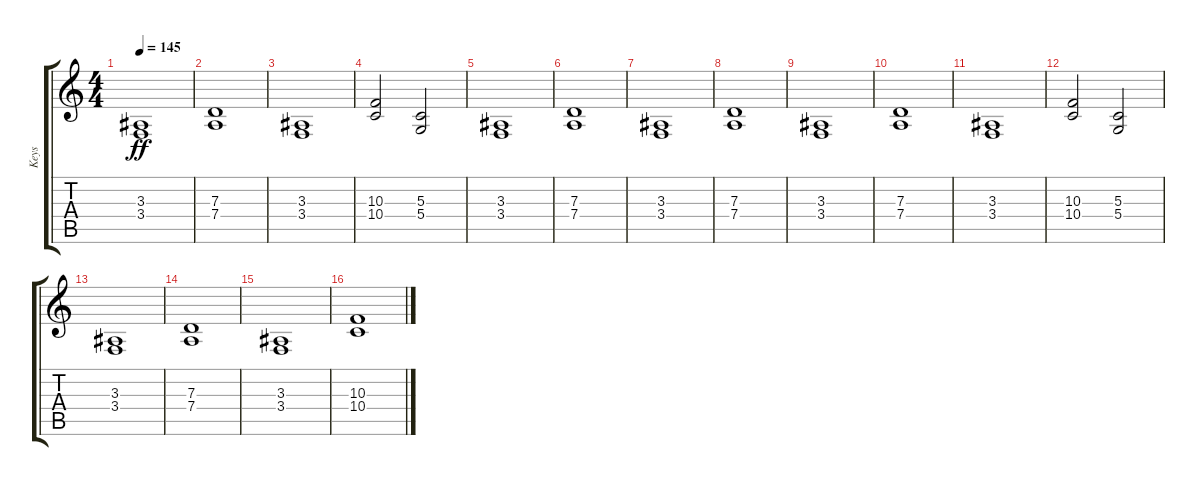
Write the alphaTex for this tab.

\track ("Keys" "Keys") {instrument stringensemble1}
\staff {score tabs}
\tuning (E4 B3 G3 D3 A2 E2) {hide}
\ts (4 4)
\tempo 145
\clef g2
\ks c
(3.3 3.4).1{dy ff} |
(7.3 7.4).1 |
(3.3 3.4).1 |
(10.3 10.4).2 (5.3 5.4).2 |
(3.3 3.4).1 |
(7.3 7.4).1 |
(3.3 3.4).1 |
(7.3 7.4).1 |
(3.3 3.4).1 |
(7.3 7.4).1 |
(3.3 3.4).1 |
(10.3 10.4).2 (5.3 5.4).2 |
(3.3 3.4).1 |
(7.3 7.4).1 |
(3.3 3.4).1 |
(10.3 10.4).1
